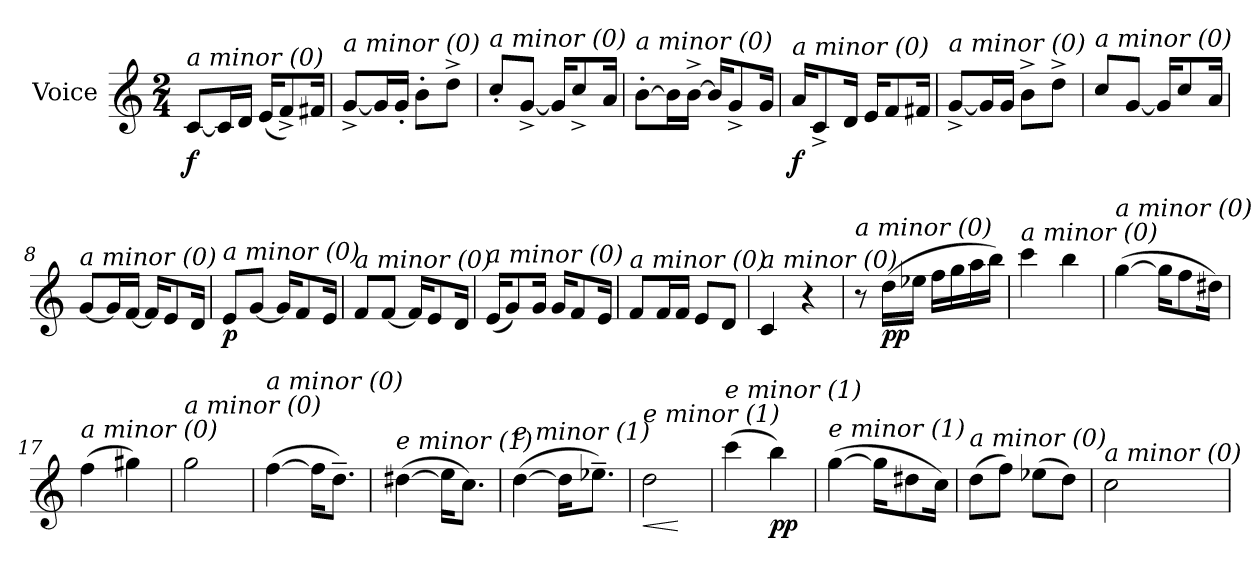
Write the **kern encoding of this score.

**kern	**dynam
*part1	*part1
*staff1	*staff1
*I"Voice	*
*clefG2	*
*k[]	*
*C:	*
*M2/4	*
=1	=1
!LO:TX:i:t=a minor (0)	!
!	!LO:DY:b
[8c/L	f
16c/L]	.
16d/JJ	.
(<16e/KL	.
8f^</)	.
16f#X/Jk	.
=2	=2
!LO:TX:i:t=a minor (0)	!
[8g^</L	.
16g/L]	.
16g'</JJ	.
8b'>\L	.
8dd^>\J	.
=3	=3
!LO:TX:i:t=a minor (0)	!
8cc'</L	.
[8g^</J	.
16g/KL]	.
8cc^</	.
16a/Jk	.
=4	=4
!LO:TX:i:t=a minor (0)	!
[8b'>\L	.
16b\L]	.
[16b^>\JJ	.
16b/KL]	.
8g^</	.
16g/Jk	.
=5	=5
!LO:TX:i:t=a minor (0)	!
!	!LO:DY:b
16a/KL	f
8c^</	.
16d/Jk	.
16e/KL	.
8f/	.
16f#X/Jk	.
!!LO:LB:g=z
=6	=6
!LO:TX:i:t=a minor (0)	!
[8g^</L	.
16g/L]	.
16g/JJ	.
8b^>\L	.
8dd^>\J	.
=7	=7
!LO:TX:i:t=a minor (0)	!
8cc/L	.
[8g/J	.
16g/KL]	.
8cc/	.
16a/Jk	.
=8	=8
!LO:TX:i:t=a minor (0)	!
[8g/L	.
16g/L]	.
[16f/JJ	.
16f/KL]	.
8e/	.
16d/Jk	.
=9	=9
!LO:TX:i:t=a minor (0)	!
!	!LO:DY:b
8e/L	p
[8g/J	.
16g/KL]	.
8f/	.
16e/Jk	.
=10	=10
!LO:TX:i:t=a minor (0)	!
8f/L	.
[8f/J	.
16f/KL]	.
8e/	.
16d/Jk	.
!!LO:LB:g=z
=11	=11
!LO:TX:i:t=a minor (0)	!
(<16e/KL	.
8g/)	.
16g/Jk	.
16g/KL	.
8f/	.
16e/Jk	.
=12	=12
!LO:TX:i:t=a minor (0)	!
8f/L	.
16f/L	.
16f/JJ	.
8e/L	.
8d/J	.
=13	=13
!LO:TX:i:t=a minor (0)	!
4c/	.
4r	.
=14	=14
!LO:TX:i:t=a minor (0)	!
8r	.
!	!LO:DY:b
!	!LO:DY:n=1:b
(>16dd\LL	p p
16ee-Xi\JJ	.
16ff\LL	.
16gg\	.
16aa\	.
16bb\JJ)	.
=15	=15
!LO:TX:i:t=a minor (0)	!
4ccc\	.
4bb\	.
!!LO:LB:g=z
=16	=16
!LO:TX:i:t=a minor (0)	!
(>[4gg\	.
16gg\KL]	.
8ff\	.
16dd#Xj\Jk)	.
=17	=17
!LO:TX:i:t=a minor (0)	!
(>4ff\	.
4gg#Xj\)	.
=18	=18
!LO:TX:i:t=a minor (0)	!
2gg\	.
=19	=19
!LO:TX:i:t=a minor (0)	!
(>[4ff\	.
16ff\KL]	.
8.dd~>\J)	.
=20	=20
!LO:TX:i:t=e minor (1)	!
(>[4dd#Xj\	.
16ee-\KL]	.
8.cc\J)	.
!!LO:LB:g=z
=21	=21
!LO:TX:i:t=e minor (1)	!
(>[4dd\	.
16dd\KL]	.
8.ee-X~>i\J)	.
=22	=22
!LO:TX:i:t=e minor (1)	!
!	!LO:HP:b
2dd\	<
.	[
=23	=23
!LO:TX:i:t=e minor (1)	!
(>4ccc\	.
!	!LO:DY:b
4bb\)	pp
=24	=24
!LO:TX:i:t=e minor (1)	!
(>[4gg\	.
16gg\KL]	.
8dd#Xj\	.
16cc\Jk)	.
=25	=25
!LO:TX:i:t=a minor (0)	!
(>8dd\L	.
8ff\J)	.
(>8ee-Xi\L	.
8dd\J)	.
=26	=26
!LO:TX:i:t=a minor (0)	!
2cc\	.
=	=
*-	*-
